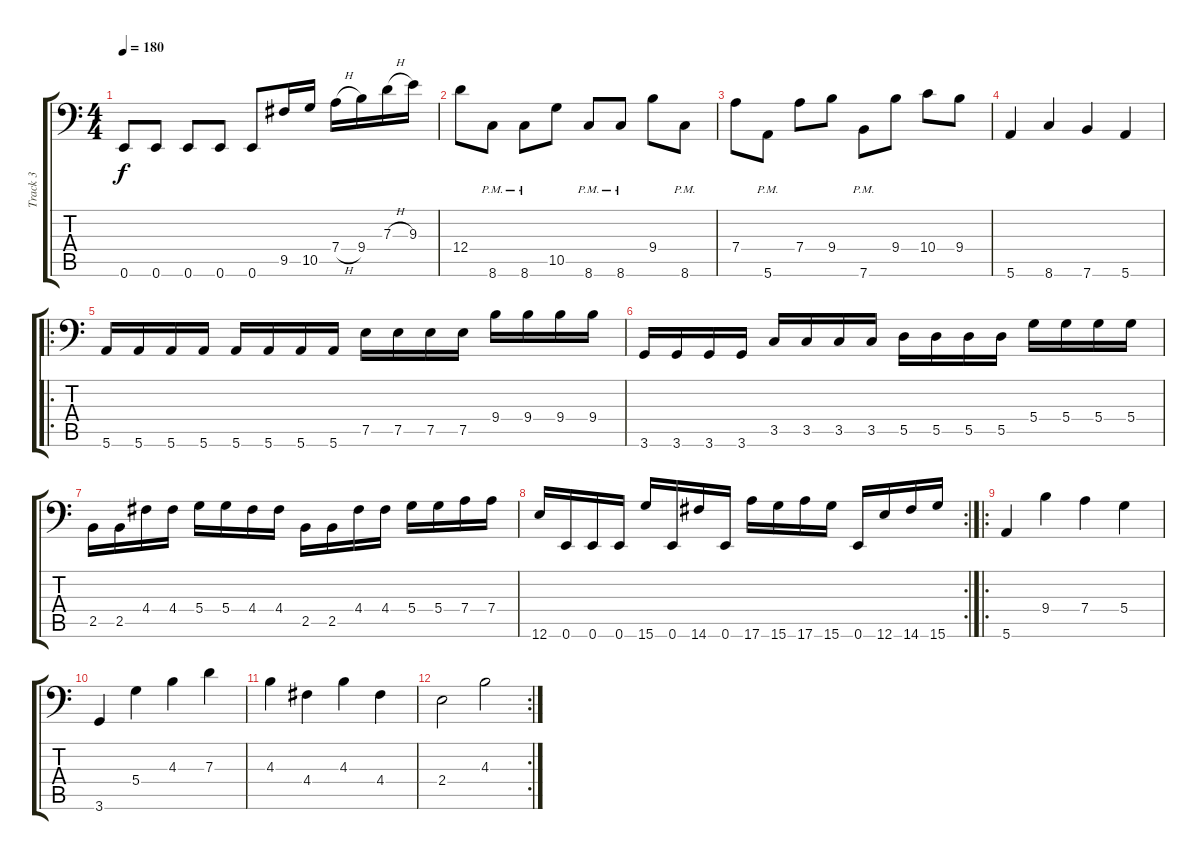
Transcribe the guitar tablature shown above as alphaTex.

\track ("Track 3" "Track 3") {instrument electricbasspick}
\staff {score tabs}
\tuning (E3 B2 G2 D2 A1 E1) {hide}
\ts (4 4)
\tempo 180
\clef f4
\ks c
0.6.8{dy f} 0.6.8 0.6.8 0.6.8 0.6.8 9.5.16 10.5.16 7.4{h}.16 9.4.16 7.3{h}.16 9.3.16 |
12.4.8 8.6{pm}.8 8.6{pm}.8 10.5.8 8.6{pm}.8 8.6{pm}.8 9.4.8 8.6{pm}.8 |
7.4.8 5.6{pm}.8 7.4.8 9.4.8 7.6{pm}.8 9.4.8 10.4.8 9.4.8 |
5.6.4 8.6.4 7.6.4 5.6.4 |
\ro
5.6.16 5.6.16 5.6.16 5.6.16 5.6.16 5.6.16 5.6.16 5.6.16 7.5.16 7.5.16 7.5.16 7.5.16 9.4.16 9.4.16 9.4.16 9.4.16 |
3.6.16 3.6.16 3.6.16 3.6.16 3.5.16 3.5.16 3.5.16 3.5.16 5.5.16 5.5.16 5.5.16 5.5.16 5.4.16 5.4.16 5.4.16 5.4.16 |
2.5.16 2.5.16 4.4.16 4.4.16 5.4.16 5.4.16 4.4.16 4.4.16 2.5.16 2.5.16 4.4.16 4.4.16 5.4.16 5.4.16 7.4.16 7.4.16 |
\rc 2
12.6.16 0.6.16 0.6.16 0.6.16 15.6.16 0.6.16 14.6.16 0.6.16 17.6.16 15.6.16 17.6.16 15.6.16 0.6.16 12.6.16 14.6.16 15.6.16 |
\ro
5.6.4 9.4.4 7.4.4 5.4.4 |
3.6.4 5.4.4 4.3.4 7.3.4 |
4.3.4 4.4.4 4.3.4 4.4.4 |
\rc 2
2.4.2 4.3.2
